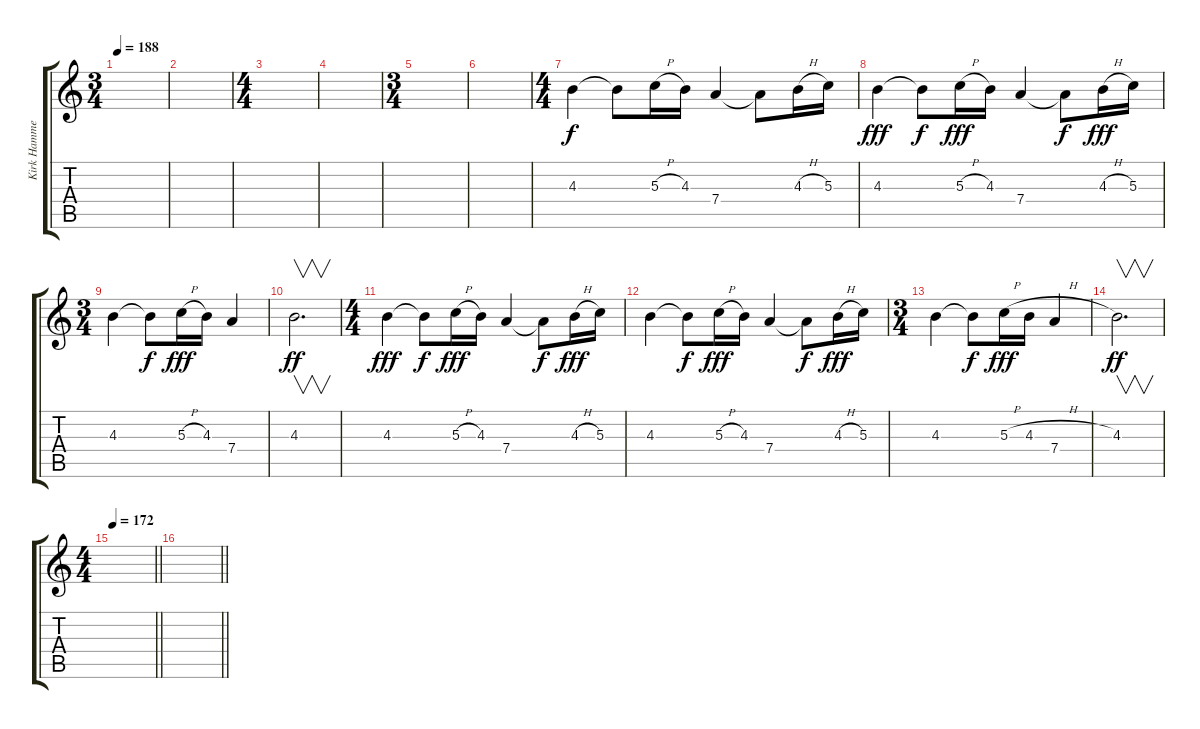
\track ("Kirk Hammett Lead" "Kirk Hamme") {instrument overdrivenguitar}
\staff {score tabs}
\tuning (E4 B3 G3 D3 A2 E2) {hide}
\ts (3 4)
\tempo 188
\clef g2
\ks c
|
|
\ts (4 4)
|
|
\ts (3 4)
|
|
\ts (4 4)
4.3.4{dy f} 4.3{t}.8 5.3{h}.16 4.3.16 7.4.4 7.4{t}.8 4.3{h}.16 5.3.16 |
4.3.4{dy fff} 4.3{t}.8{dy f} 5.3{h}.16{dy fff} 4.3.16 7.4.4 7.4{t}.8{dy f} 4.3{h}.16{dy fff} 5.3.16 |
\ts (3 4)
4.3.4 4.3{t}.8{dy f} 5.3{h}.16{dy fff} 4.3.16 7.4.4 |
4.3.2{v d dy ff} |
\ts (4 4)
4.3.4{dy fff} 4.3{t}.8{dy f} 5.3{h}.16{dy fff} 4.3.16 7.4.4 7.4{t}.8{dy f} 4.3{h}.16{dy fff} 5.3.16 |
4.3.4 4.3{t}.8{dy f} 5.3{h}.16{dy fff} 4.3.16 7.4.4 7.4{t}.8{dy f} 4.3{h}.16{dy fff} 5.3.16 |
\ts (3 4)
4.3.4 4.3{t}.8{dy f} 5.3{h}.16{dy fff} 4.3{h}.16 7.4.4 |
4.3.2{v d dy ff} |
\ts (4 4)
\tempo 172
\barLineRight lightlight
|
\section ("" "")
\barLineRight lightlight
